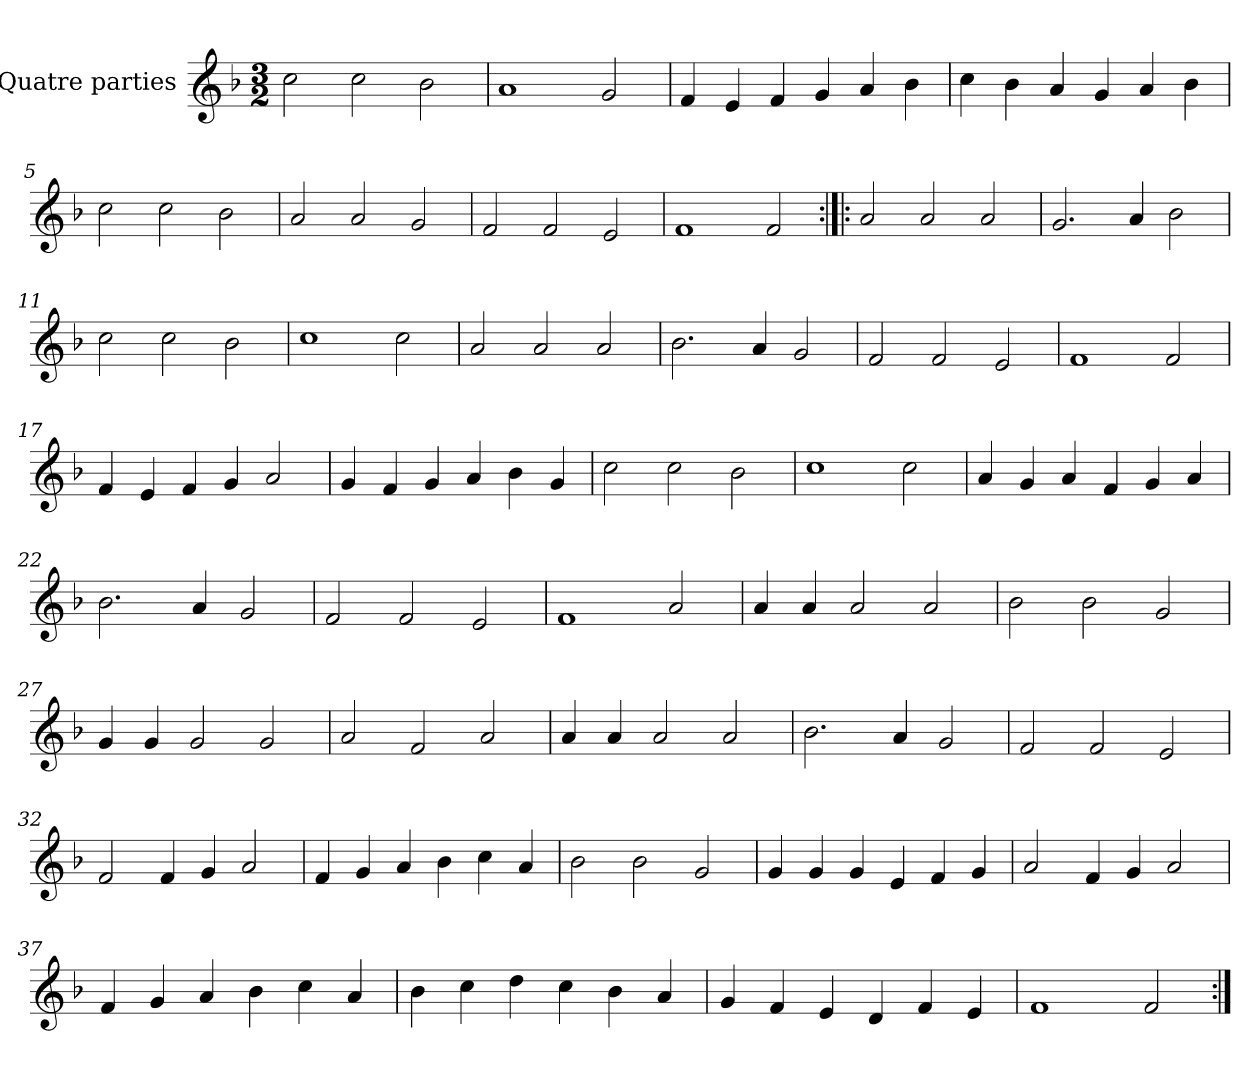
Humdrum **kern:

**kern
*part1
*staff1
*I"Quatre parties
*clefG2
*k[b-]
*M3/2
*MM180
=1
2cc\
2cc\
2b-\
=2
1a
2g/
=3
4f/
4e/
4f/
4g/
4a/
4b-\
=4
4cc\
4b-\
4a/
4g/
4a/
4b-\
=5
2cc\
2cc\
2b-\
=6
2a/
2a/
2g/
=7
2f/
2f/
2e/
=8
1f
2f/
=9:|!|:
2a/
2a/
2a/
=10
2.g/
4a/
2b-\
=11
2cc\
2cc\
2b-\
=12
1cc
2cc\
=13
2a/
2a/
2a/
=14
2.b-\
4a/
2g/
=15
2f/
2f/
2e/
=16
1f
2f/
=17
4f/
4e/
4f/
4g/
2a/
=18
4g/
4f/
4g/
4a/
4b-\
4g/
=19
2cc\
2cc\
2b-\
=20
1cc
2cc\
=21
4a/
4g/
4a/
4f/
4g/
4a/
=22
2.b-\
4a/
2g/
=23
2f/
2f/
2e/
=24
1f
2a/
=25
4a/
4a/
2a/
2a/
=26
2b-\
2b-\
2g/
=27
4g/
4g/
2g/
2g/
=28
2a/
2f/
2a/
=29
4a/
4a/
2a/
2a/
=30
2.b-\
4a/
2g/
=31
2f/
2f/
2e/
=32
2f/
4f/
4g/
2a/
=33
4f/
4g/
4a/
4b-\
4cc\
4a/
=34
2b-\
2b-\
2g/
=35
4g/
4g/
4g/
4e/
4f/
4g/
=36
2a/
4f/
4g/
2a/
=37
4f/
4g/
4a/
4b-\
4cc\
4a/
=38
4b-\
4cc\
4dd\
4cc\
4b-\
4a/
=39
4g/
4f/
4e/
4d/
4f/
4e/
=40
1f
2f/
=:|!
*-
